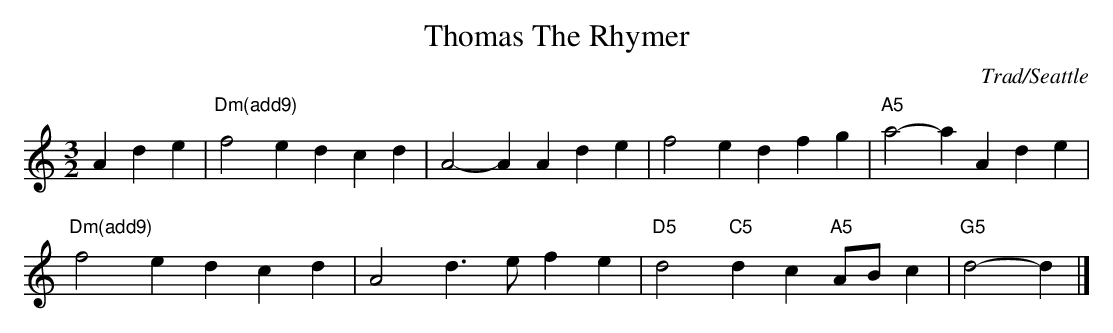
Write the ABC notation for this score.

X:1
T:Thomas The Rhymer
M:3/2
L:1/4
C:Trad/Seattle
K:Ddorian
A de | "Dm(add9)"f2 ed cd | A2- A Ade | f2 ed fg | "A5"a2- aA de |
"Dm(add9)"f2 ed cd | A2 d>e fe | "D5"d2 "C5"dc "A5"A/B/c | "G5"d2- d |]
